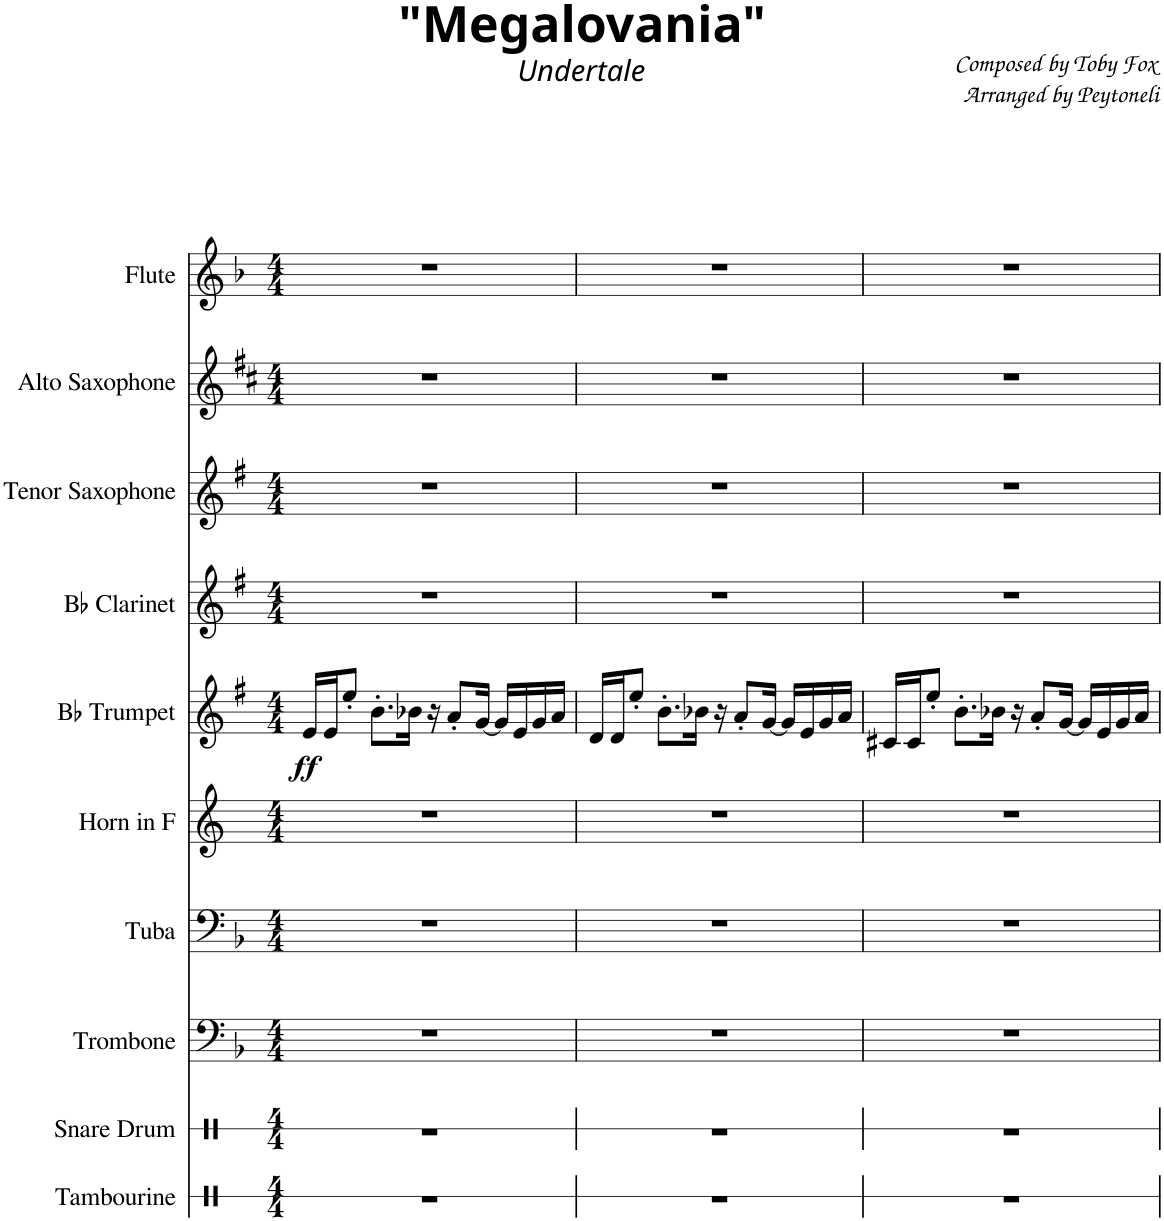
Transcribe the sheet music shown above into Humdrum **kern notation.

**kern	**kern	**kern	**kern	**kern	**kern	**dynam	**kern	**kern	**kern	**kern
*part10	*part9	*part8	*part7	*part6	*part5	*part5	*part4	*part3	*part2	*part1
*staff10	*staff9	*staff8	*staff7	*staff6	*staff5	*staff5	*staff4	*staff3	*staff2	*staff1
*I"Tambourine	*I"Snare Drum	*I"Trombone	*I"Tuba	*I"Horn in F	*I"Bb Trumpet	*	*I"Bb Clarinet	*I"Tenor Saxophone	*I"Alto Saxophone	*I"Flute
*I'Tamb.	*I'Sn. Dr.	*I'Tbn.	*I'Tba.	*	*I'Bb Tpt.	*	*I'Bb Cl.	*I'T. Sax.	*I'A. Sax.	*I'Fl.
*stria1	*stria1	*	*	*	*	*	*	*	*	*
*clefX	*clefX	*clefF4	*clefF4	*clefG2	*clefG2	*	*clefG2	*clefG2	*clefG2	*clefG2
*	*	*	*	*Trd4c7	*Trd1c2	*	*Trd1c2	*Trd8c14	*Trd5c9	*
*k[]	*k[]	*k[b-]	*k[b-]	*k[]	*k[f#]	*	*k[f#]	*k[f#]	*k[f#c#]	*k[b-]
*M4/4	*M4/4	*M4/4	*M4/4	*M4/4	*M4/4	*	*M4/4	*M4/4	*M4/4	*M4/4
=1	=1	=1	=1	=1	=1	=1	=1	=1	=1	=1
!	!	!	!	!	!	!LO:DY:b	!	!	!	!
1r	1r	1r	1r	1r	16e/LL	ff	1r	1r	1r	1r
.	.	.	.	.	16e/J	.	.	.	.	.
.	.	.	.	.	8ee'/J	.	.	.	.	.
.	.	.	.	.	8.b'\L	.	.	.	.	.
.	.	.	.	.	16b-X\Jk	.	.	.	.	.
.	.	.	.	.	16r	.	.	.	.	.
.	.	.	.	.	8a'/L	.	.	.	.	.
.	.	.	.	.	[16g/Jk	.	.	.	.	.
.	.	.	.	.	16g/LL]	.	.	.	.	.
.	.	.	.	.	16e/	.	.	.	.	.
.	.	.	.	.	16g/	.	.	.	.	.
.	.	.	.	.	16a/JJ	.	.	.	.	.
=2	=2	=2	=2	=2	=2	=2	=2	=2	=2	=2
1r	1r	1r	1r	1r	16d/LL	.	1r	1r	1r	1r
.	.	.	.	.	16d/J	.	.	.	.	.
.	.	.	.	.	8ee'/J	.	.	.	.	.
.	.	.	.	.	8.b'\L	.	.	.	.	.
.	.	.	.	.	16b-X\Jk	.	.	.	.	.
.	.	.	.	.	16r	.	.	.	.	.
.	.	.	.	.	8a'/L	.	.	.	.	.
.	.	.	.	.	[16g/Jk	.	.	.	.	.
.	.	.	.	.	16g/LL]	.	.	.	.	.
.	.	.	.	.	16e/	.	.	.	.	.
.	.	.	.	.	16g/	.	.	.	.	.
.	.	.	.	.	16a/JJ	.	.	.	.	.
=3	=3	=3	=3	=3	=3	=3	=3	=3	=3	=3
1r	1r	1r	1r	1r	16c#X/LL	.	1r	1r	1r	1r
.	.	.	.	.	16c#/J	.	.	.	.	.
.	.	.	.	.	8ee'/J	.	.	.	.	.
.	.	.	.	.	8.b'\L	.	.	.	.	.
.	.	.	.	.	16b-X\Jk	.	.	.	.	.
.	.	.	.	.	16r	.	.	.	.	.
.	.	.	.	.	8a'/L	.	.	.	.	.
.	.	.	.	.	[16g/Jk	.	.	.	.	.
.	.	.	.	.	16g/LL]	.	.	.	.	.
.	.	.	.	.	16e/	.	.	.	.	.
.	.	.	.	.	16g/	.	.	.	.	.
.	.	.	.	.	16a/JJ	.	.	.	.	.
=	=	=	=	=	=	=	=	=	=	=
*-	*-	*-	*-	*-	*-	*-	*-	*-	*-	*-
